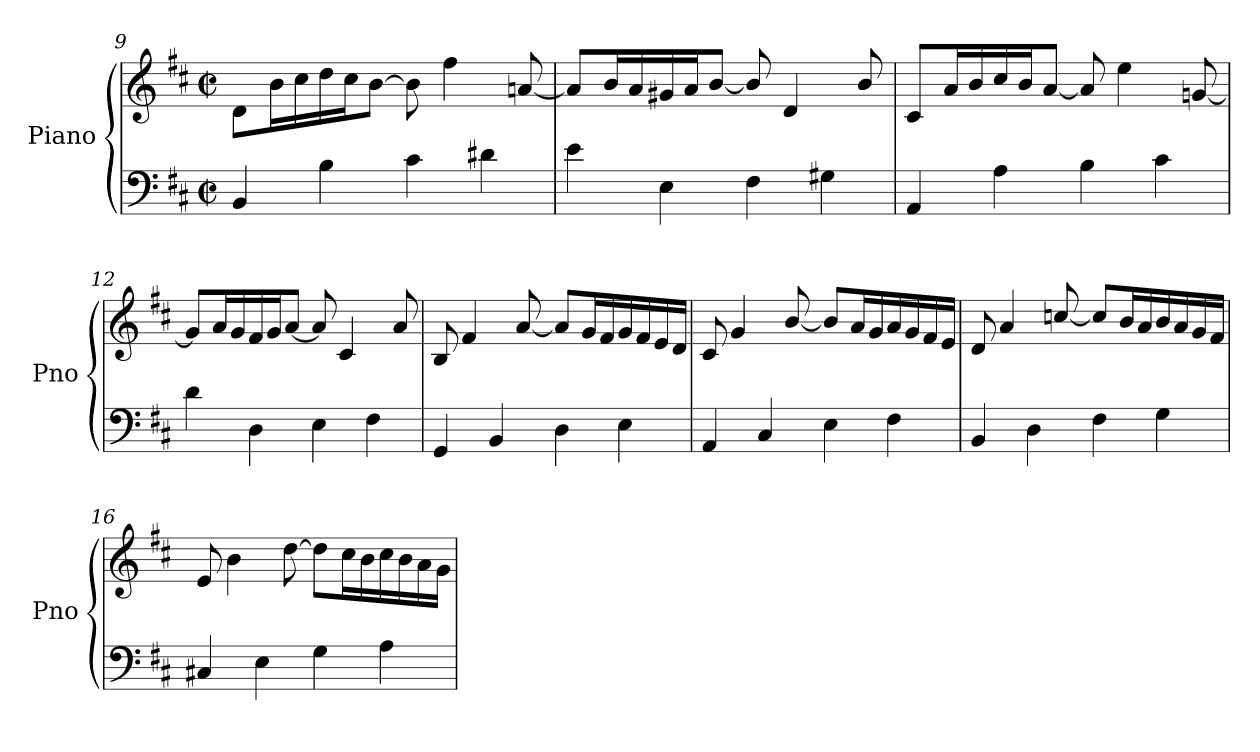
**kern	**kern
*part1	*part1
*staff2	*staff1
*I"Piano	*
*I'Pno	*
*clefF4	*clefG2
*k[f#c#]	*k[f#c#]
*M2/2	*M2/2
*met(c|)	*met(c|)
=9	=9
4BB/	8d\L
.	16b\L
.	16cc#\
4B\	16dd\
.	16cc#\J
.	[8b\J
4c#\	8b\]
.	4ff#\
4d#Xi\	.
.	[8an/
!!LO:LB:g=z
=10	=10
4e\	8a/L]
.	16b/L
.	16a/
4E\	16g#X/
.	16a/J
.	[8b/J
4F#\	8b/]
.	4d/
4G#X\	.
.	8b/
=11	=11
4AA/	8c#/L
.	16a/L
.	16b/
4A\	16cc#/
.	16b/J
.	[8a/J
4B\	8a/]
.	4ee\
4c#\	.
.	[8gn/
=12	=12
4d\	8g/L]
.	16a/L
.	16g/
4D\	16f#/
.	16g/J
.	[8a/J
4E\	8a/]
.	4c#/
4F#\	.
.	8a/
=13	=13
4GG/	8B/
.	4f#/
4BB/	.
.	[8a/
4D\	8a/L]
.	16g/L
.	16f#/
4E\	16g/
.	16f#/
.	16e/
.	16d/JJ
=14	=14
4AA/	8c#/
.	4g/
4C#/	.
.	[8b/
4E\	8b/L]
.	16a/L
.	16g/
4F#\	16a/
.	16g/
.	16f#/
.	16e/JJ
!!LO:LB:g=z
=15	=15
4BB/	8d/
.	4a/
4D\	.
.	[8ccn/
4F#\	8cc/L]
.	16b/L
.	16a/
4G\	16b/
.	16a/
.	16g/
.	16f#/JJ
=16	=16
4C#X/	8e/
.	4b\
4E\	.
.	[8dd\
4G\	8dd\L]
.	16cc#\L
.	16b\
4A\	16cc#\
.	16b\
.	16a\
.	16g\JJ
=	=
*-	*-
